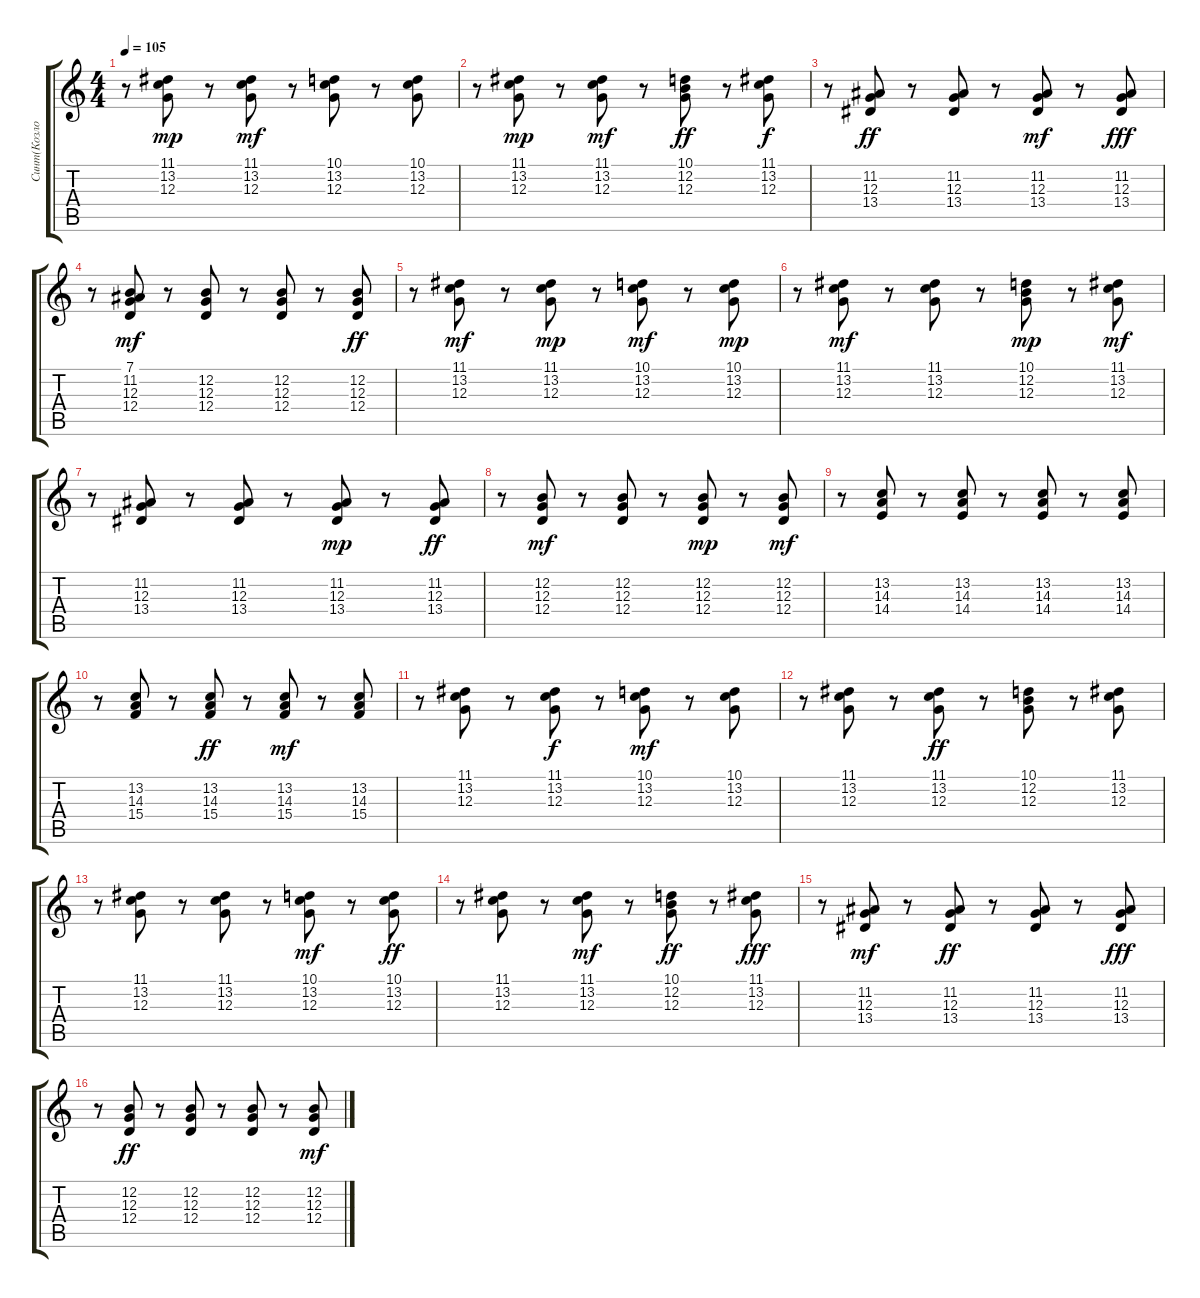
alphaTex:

\track ("Синт(Козлов)" "Синт(Козло") {instrument percussiveorgan}
\staff {score tabs}
\tuning (E4 B3 G3 D3 A2 E2) {hide}
\ts (4 4)
\tempo 105
\clef g2
\ks c
r.8{dy mp} (11.1 13.2 12.3).8 r.8 (11.1 13.2 12.3).8{dy mf} r.8 (10.1 13.2 12.3).8 r.8 (10.1 13.2 12.3).8 |
r.8 (11.1 13.2 12.3).8{dy mp} r.8 (11.1 13.2 12.3).8{dy mf} r.8 (10.1 12.2 12.3).8{dy ff} r.8 (11.1 13.2 12.3).8{dy f} |
r.8 (11.2 12.3 13.4).8{dy ff} r.8 (11.2 12.3 13.4).8 r.8 (11.2 12.3 13.4).8{dy mf} r.8 (11.2 12.3 13.4).8{dy fff} |
r.8 (7.1 11.2 12.3 12.4).8{dy mf} r.8 (12.2 12.3 12.4).8 r.8 (12.2 12.3 12.4).8 r.8 (12.2 12.3 12.4).8{dy ff} |
r.8 (11.1 13.2 12.3).8{dy mf} r.8 (11.1 13.2 12.3).8{dy mp} r.8 (10.1 13.2 12.3).8{dy mf} r.8 (10.1 13.2 12.3).8{dy mp} |
r.8 (11.1 13.2 12.3).8{dy mf} r.8 (11.1 13.2 12.3).8 r.8 (10.1 12.2 12.3).8{dy mp} r.8 (11.1 13.2 12.3).8{dy mf} |
r.8 (11.2 12.3 13.4).8 r.8 (11.2 12.3 13.4).8 r.8 (11.2 12.3 13.4).8{dy mp} r.8 (11.2 12.3 13.4).8{dy ff} |
r.8 (12.2 12.3 12.4).8{dy mf} r.8 (12.2 12.3 12.4).8 r.8 (12.2 12.3 12.4).8{dy mp} r.8 (12.2 12.3 12.4).8{dy mf} |
r.8 (13.2 14.3 14.4).8 r.8 (13.2 14.3 14.4).8 r.8 (13.2 14.3 14.4).8 r.8 (13.2 14.3 14.4).8 |
r.8 (13.2 14.3 15.4).8 r.8 (13.2 14.3 15.4).8{dy ff} r.8 (13.2 14.3 15.4).8{dy mf} r.8 (13.2 14.3 15.4).8 |
r.8 (11.1 13.2 12.3).8 r.8 (11.1 13.2 12.3).8{dy f} r.8 (10.1 13.2 12.3).8{dy mf} r.8 (10.1 13.2 12.3).8 |
r.8 (11.1 13.2 12.3).8 r.8 (11.1 13.2 12.3).8{dy ff} r.8 (10.1 12.2 12.3).8 r.8 (11.1 13.2 12.3).8 |
r.8 (11.1 13.2 12.3).8 r.8 (11.1 13.2 12.3).8 r.8 (10.1 13.2 12.3).8{dy mf} r.8 (10.1 13.2 12.3).8{dy ff} |
r.8 (11.1 13.2 12.3).8 r.8 (11.1 13.2 12.3).8{dy mf} r.8 (10.1 12.2 12.3).8{dy ff} r.8 (11.1 13.2 12.3).8{dy fff} |
r.8 (11.2 12.3 13.4).8{dy mf} r.8 (11.2 12.3 13.4).8{dy ff} r.8 (11.2 12.3 13.4).8 r.8 (11.2 12.3 13.4).8{dy fff} |
r.8 (12.2 12.3 12.4).8{dy ff} r.8 (12.2 12.3 12.4).8 r.8 (12.2 12.3 12.4).8 r.8 (12.2 12.3 12.4).8{dy mf}
